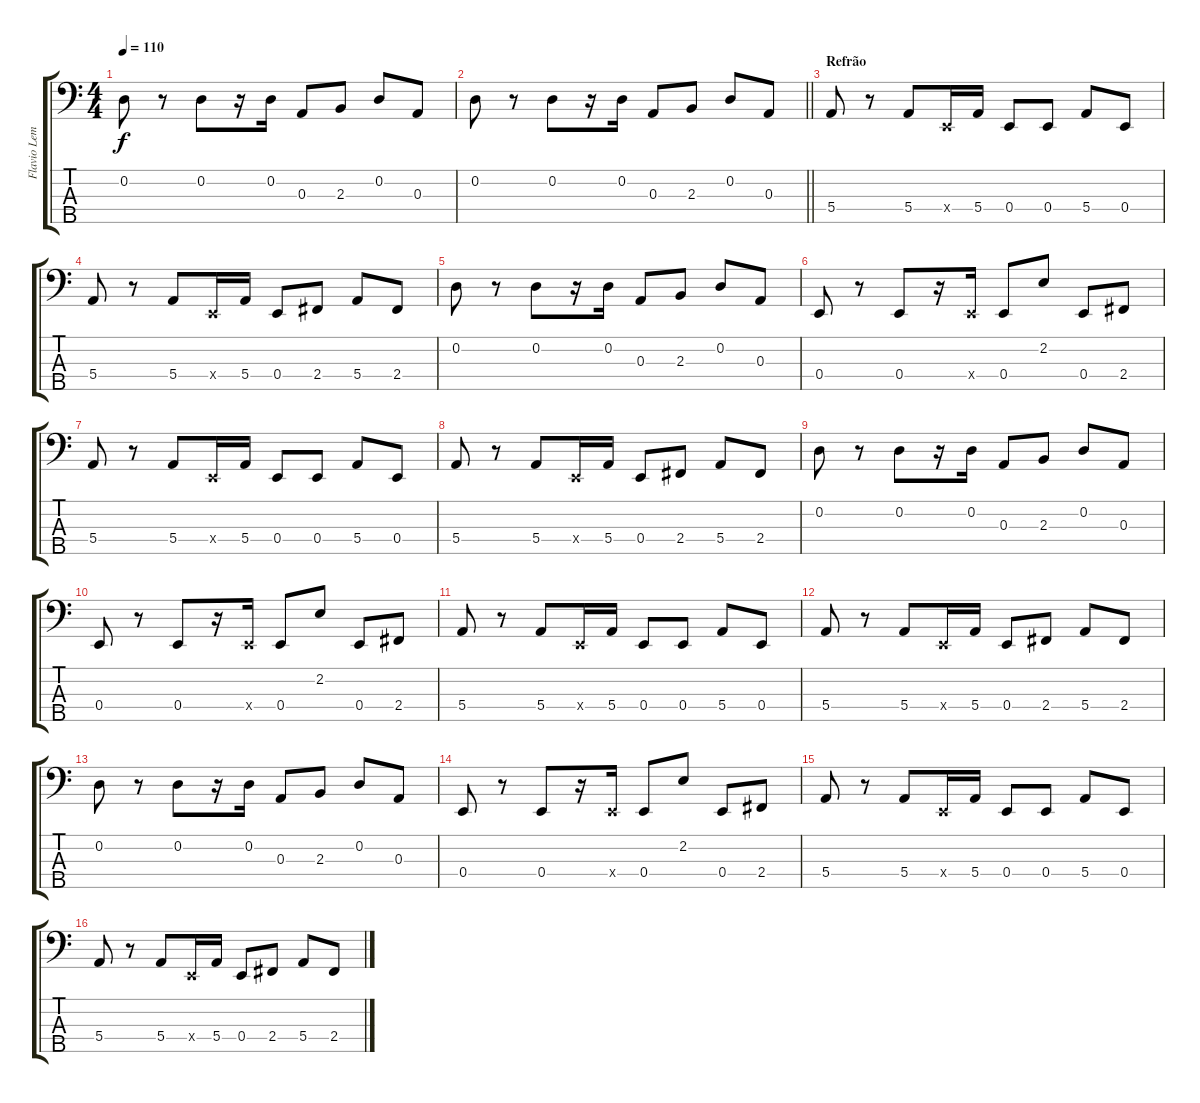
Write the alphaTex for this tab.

\track ("Flavio Lemos" "Flavio Lem") {instrument acousticbass}
\staff {score tabs}
\tuning (G2 D2 A1 E1 B0) {hide}
\ts (4 4)
\tempo 110
\clef f4
\ks c
0.2.8{dy f} r.8 0.2.8 r.16 0.2.16 0.3.8 2.3.8 0.2.8 0.3.8 |
\barLineRight lightlight
0.2.8 r.8 0.2.8 r.16 0.2.16 0.3.8 2.3.8 0.2.8 0.3.8 |
\section ("" "Refrão")
5.4.8 r.8 5.4.8 0.4{x}.16 5.4.16 0.4.8 0.4.8 5.4.8 0.4.8 |
5.4.8 r.8 5.4.8 0.4{x}.16 5.4.16 0.4.8 2.4.8 5.4.8 2.4.8 |
0.2.8 r.8 0.2.8 r.16 0.2.16 0.3.8 2.3.8 0.2.8 0.3.8 |
0.4.8 r.8 0.4.8 r.16 0.4{x}.16 0.4.8 2.2.8 0.4.8 2.4.8 |
5.4.8 r.8 5.4.8 0.4{x}.16 5.4.16 0.4.8 0.4.8 5.4.8 0.4.8 |
5.4.8 r.8 5.4.8 0.4{x}.16 5.4.16 0.4.8 2.4.8 5.4.8 2.4.8 |
0.2.8 r.8 0.2.8 r.16 0.2.16 0.3.8 2.3.8 0.2.8 0.3.8 |
0.4.8 r.8 0.4.8 r.16 0.4{x}.16 0.4.8 2.2.8 0.4.8 2.4.8 |
5.4.8 r.8 5.4.8 0.4{x}.16 5.4.16 0.4.8 0.4.8 5.4.8 0.4.8 |
5.4.8 r.8 5.4.8 0.4{x}.16 5.4.16 0.4.8 2.4.8 5.4.8 2.4.8 |
0.2.8 r.8 0.2.8 r.16 0.2.16 0.3.8 2.3.8 0.2.8 0.3.8 |
0.4.8 r.8 0.4.8 r.16 0.4{x}.16 0.4.8 2.2.8 0.4.8 2.4.8 |
5.4.8 r.8 5.4.8 0.4{x}.16 5.4.16 0.4.8 0.4.8 5.4.8 0.4.8 |
5.4.8 r.8 5.4.8 0.4{x}.16 5.4.16 0.4.8 2.4.8 5.4.8 2.4.8
